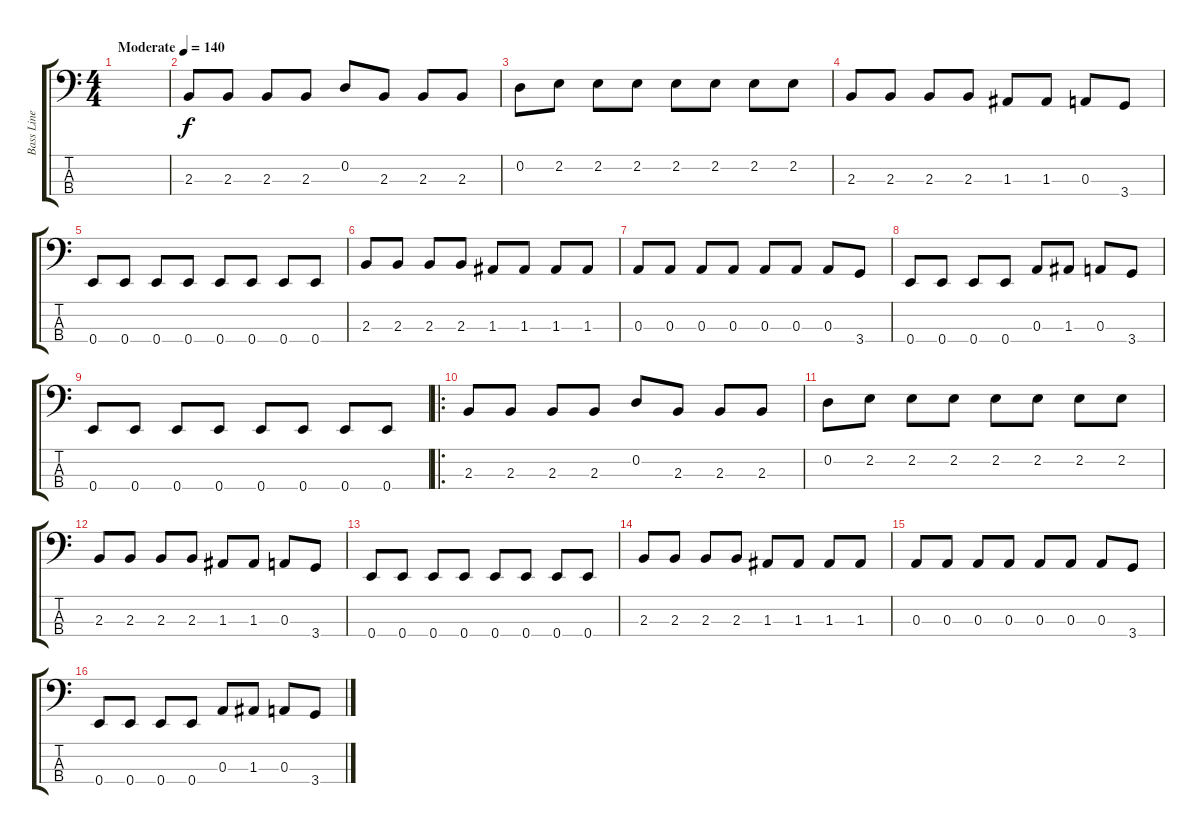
\track ("Bass Line" "Bass Line") {instrument electricbassfinger}
\staff {score tabs}
\tuning (G2 D2 A1 E1) {hide}
\ts (4 4)
\tempo (140 "Moderate")
\clef f4
\ks c
|
2.3.8 2.3.8 2.3.8 2.3.8 0.2.8 2.3.8 2.3.8 2.3.8 |
0.2.8 2.2.8 2.2.8 2.2.8 2.2.8 2.2.8 2.2.8 2.2.8 |
2.3.8 2.3.8 2.3.8 2.3.8 1.3.8 1.3.8 0.3.8 3.4.8 |
0.4.8 0.4.8 0.4.8 0.4.8 0.4.8 0.4.8 0.4.8 0.4.8 |
2.3.8 2.3.8 2.3.8 2.3.8 1.3.8 1.3.8 1.3.8 1.3.8 |
0.3.8 0.3.8 0.3.8 0.3.8 0.3.8 0.3.8 0.3.8 3.4.8 |
0.4.8 0.4.8 0.4.8 0.4.8 0.3.8 1.3.8 0.3.8 3.4.8 |
0.4.8 0.4.8 0.4.8 0.4.8 0.4.8 0.4.8 0.4.8 0.4.8 |
\ro
2.3.8 2.3.8 2.3.8 2.3.8 0.2.8 2.3.8 2.3.8 2.3.8 |
0.2.8 2.2.8 2.2.8 2.2.8 2.2.8 2.2.8 2.2.8 2.2.8 |
2.3.8 2.3.8 2.3.8 2.3.8 1.3.8 1.3.8 0.3.8 3.4.8 |
0.4.8 0.4.8 0.4.8 0.4.8 0.4.8 0.4.8 0.4.8 0.4.8 |
2.3.8 2.3.8 2.3.8 2.3.8 1.3.8 1.3.8 1.3.8 1.3.8 |
0.3.8 0.3.8 0.3.8 0.3.8 0.3.8 0.3.8 0.3.8 3.4.8 |
0.4.8 0.4.8 0.4.8 0.4.8 0.3.8 1.3.8 0.3.8 3.4.8
